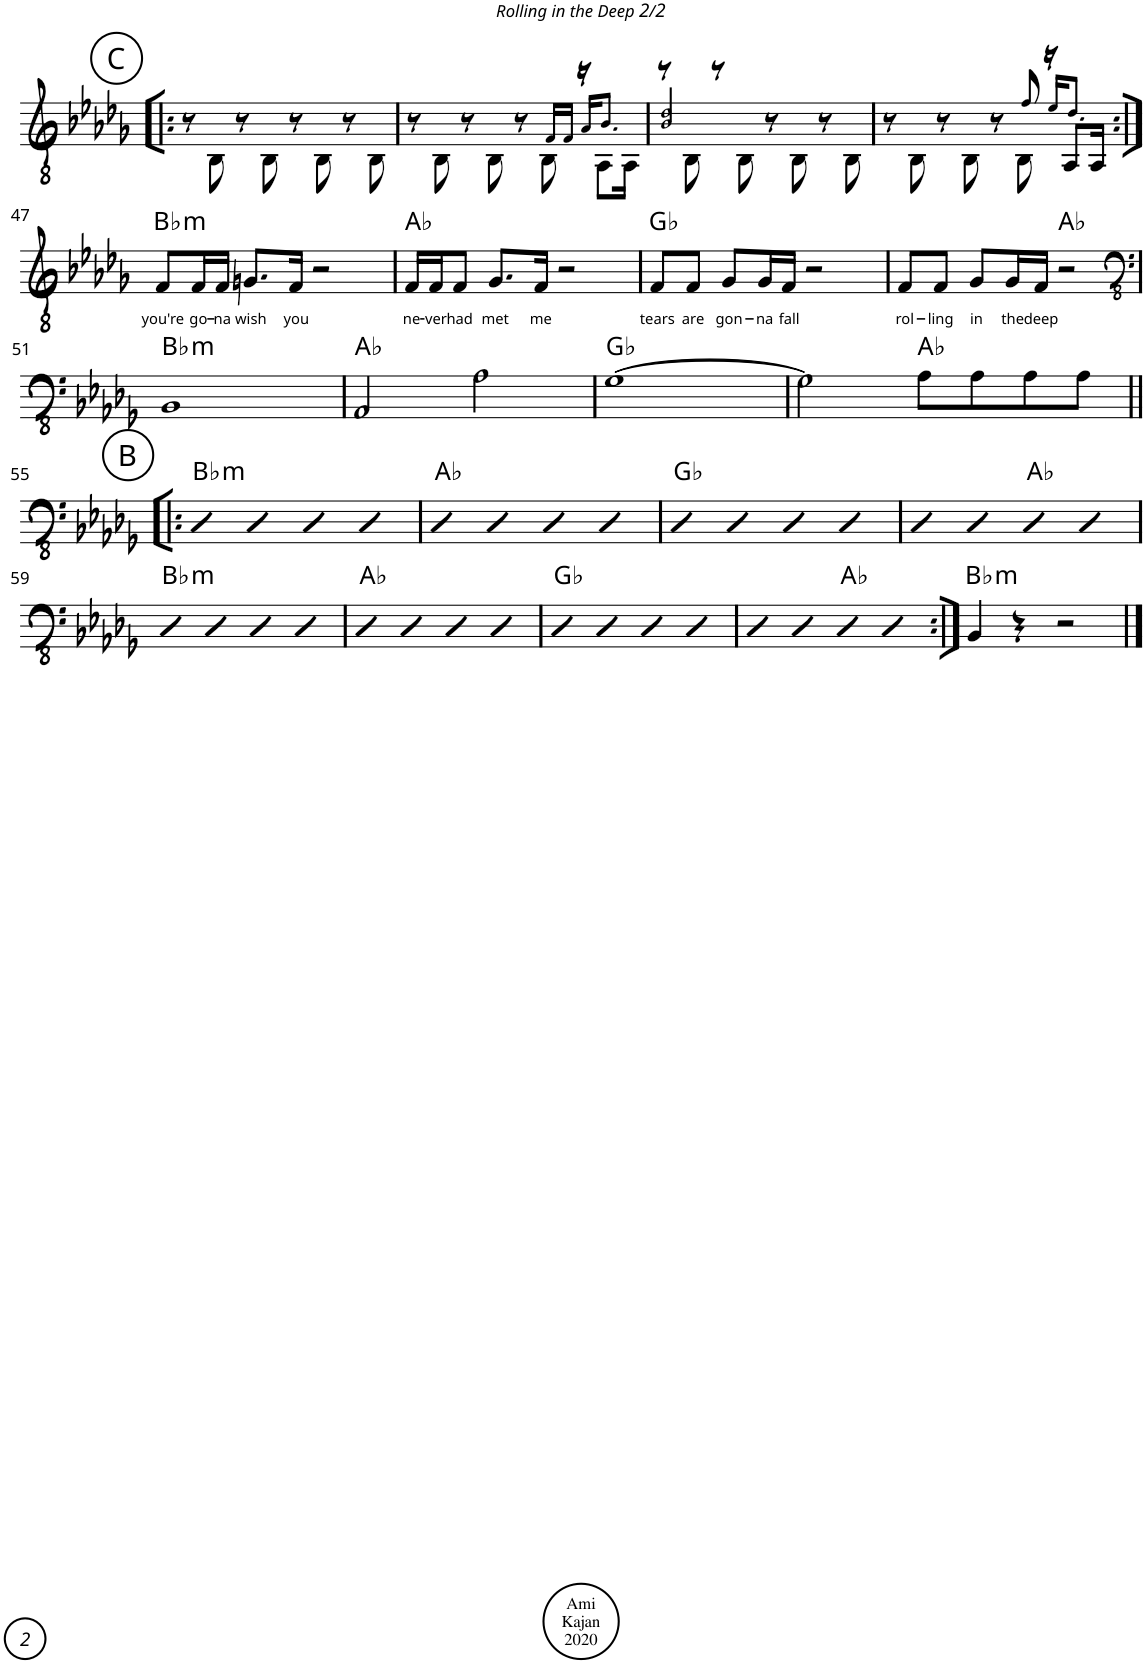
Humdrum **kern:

**kern	**text	**harte
*part1	*part1	*part1
*staff1	*staff1	*
*I"Piano	*	*
*I'Pno.	*	*
!!LO:PB:g=z
*clefGv2	*	*
*k[b-e-a-d-g-]	*	*
*M4/4	*	*
*met(c)	*	*
!!LO:REH:place=s1:a:cj:enc=circle:fs=14:t=C
=43!|:	=43!|:	=43!|:
8r	.	.
8BB-\	.	.
8r	.	.
8BB-\	.	.
8r	.	.
8BB-\	.	.
8r	.	.
8BB-\	.	.
=44	=44	=44
*^	*	*
8r	8ryy	.	.
*v	*v	*	*
8BB-\	.	.
8r	.	.
8BB-\	.	.
8r	.	.
*^	*	*
8BB-\	16F!/LL	.	.
.	16F!/JJ	.	.
16r	16A-!/KL	.	.
8AA-\L	8.B-!/J	.	.
16AA-\Jk	.	.	.
=45	=45	=45	=45
8r	2B-!/ 2d-!/	.	.
8BB-\	.	.	.
8r	.	.	.
8BB-\	.	.	.
8r	2ryy	.	.
8BB-\	.	.	.
8r	.	.	.
8BB-\	.	.	.
=46	=46	=46	=46
8r	8ryy	.	.
*v	*v	*	*
8BB-\	.	.
8r	.	.
8BB-\	.	.
8r	.	.
*^	*	*
8BB-\	8f!/	.	.
16r	16e-!/KL	.	.
8AA-/L	8.d-!/J	.	.
16AA-/Jk	.	.	.
*v	*v	*	*
!!LO:LB:g=z
=47:|!	=47:|!	=47:|!
!	!LO:LY:b	!LO:H:kt=m
8F/L	you're	Bb:min
!	!LO:LY:b	!
16F/L	go-	.
!	!LO:LY:b	!
16F/JJ	-na	.
!	!LO:LY:b	!
8.Gn/L	wish	.
!	!LO:LY:b	!
16F/Jk	you	.
2r	.	.
=48	=48	=48
!	!LO:LY:b	!
16F/LL	ne-	Ab:maj
!	!LO:LY:b	!
16F/J	-ver	.
!	!LO:LY:b	!
8F/J	had	.
!	!LO:LY:b	!
8.G-/L	met	.
!	!LO:LY:b	!
16F/Jk	me	.
2r	.	.
=49	=49	=49
!	!LO:LY:b	!
8F/L	tears	Gb:maj
!	!LO:LY:b	!
8F/J	are	.
!	!LO:LY:b	!
8G-/L	gon-	.
!	!LO:LY:b	!
16G-/L	-na	.
!	!LO:LY:b	!
16F/JJ	fall	.
2r	.	.
=50	=50	=50
!	!LO:LY:b	!
8F/L	rol-	.
!	!LO:LY:b	!
8F/J	-ling	.
!	!LO:LY:b	!
8G-/L	in	.
!	!LO:LY:b	!
16G-/L	the	.
!	!LO:LY:b	!
16F/JJ	deep	.
2r	.	Ab:maj
!!LO:LB:g=z
=51	=51	=51
*clefFv4	*	*
!	!	!LO:H:kt=m
1BBB-	.	Bb:min
=52	=52	=52
2AAA-/	.	Ab:maj
2AA-\	.	.
=53	=53	=53
[1GG-	.	Gb:maj
=54	=54	=54
2GG-\]	.	.
8AA-\L	.	Ab:maj
8AA-\	.	.
8AA-\	.	.
8AA-\J	.	.
!!LO:LB:g=z
!!LO:REH:place=s1:a:cj:enc=circle:fs=14:t=B
=55!|:	=55!|:	=55!|:
!	!	!LO:H:kt=m
4CC	.	Bb:min
4CC	.	.
4CC	.	.
4CC	.	.
=56	=56	=56
4CC	.	Ab:maj
4CC	.	.
4CC	.	.
4CC	.	.
=57	=57	=57
4CC	.	Gb:maj
4CC	.	.
4CC	.	.
4CC	.	.
=58	=58	=58
4CC	.	.
4CC	.	.
4CC	.	Ab:maj
4CC	.	.
!!LO:LB:g=z
=59	=59	=59
!	!	!LO:H:kt=m
4CC	.	Bb:min
4CC	.	.
4CC	.	.
4CC	.	.
=60	=60	=60
4CC	.	Ab:maj
4CC	.	.
4CC	.	.
4CC	.	.
=61	=61	=61
4CC	.	Gb:maj
4CC	.	.
4CC	.	.
4CC	.	.
=62	=62	=62
4CC	.	.
4CC	.	.
4CC	.	Ab:maj
4CC	.	.
=63:|!	=63:|!	=63:|!
!	!	!LO:H:kt=m
4BBB-/	.	Bb:min
4r	.	.
2r	.	.
==	==	==
*-	*-	*-
